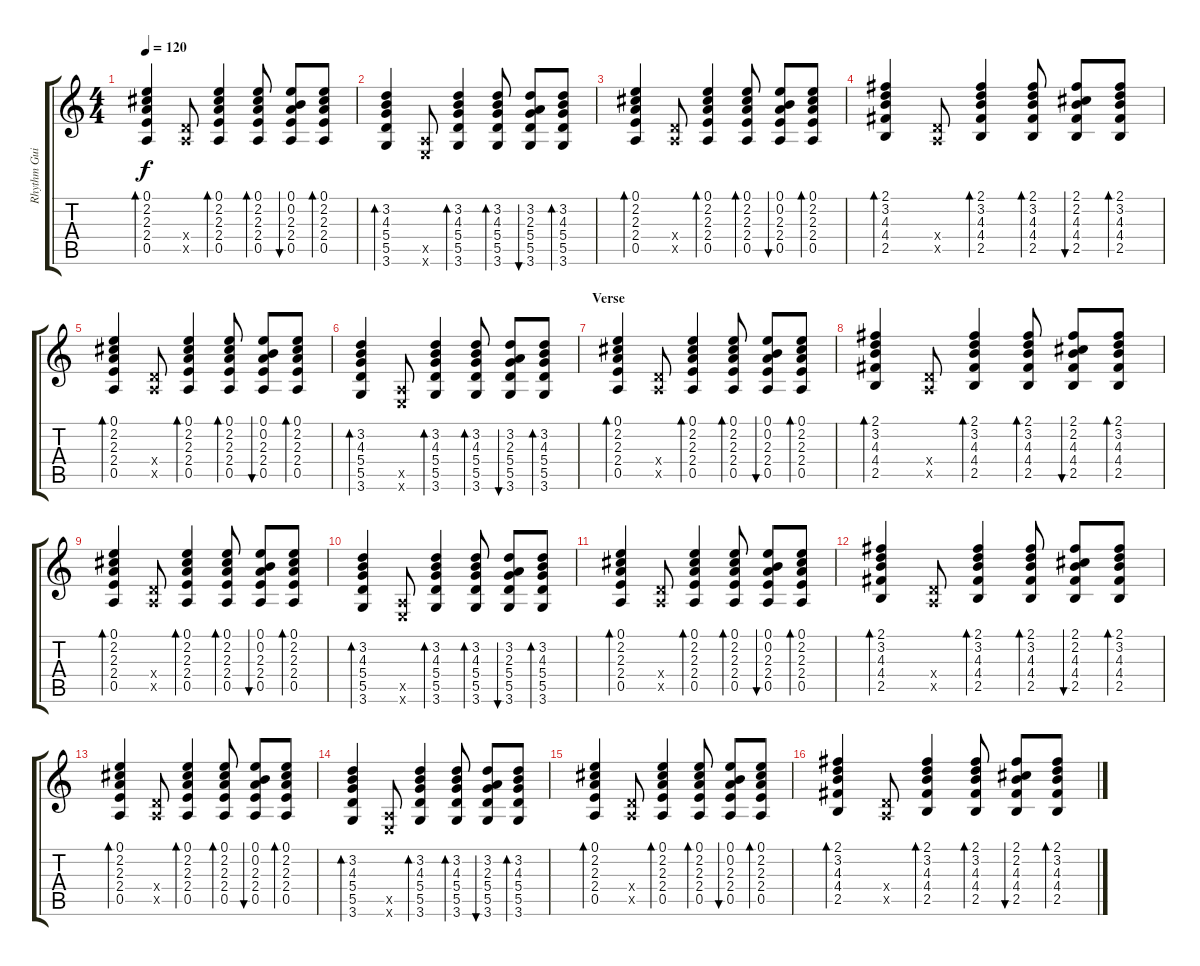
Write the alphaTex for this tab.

\track ("Rhythm Guitar (Mson)" "Rhythm Gui") {instrument overdrivenguitar}
\staff {score tabs}
\tuning (E4 B3 G3 D3 A2 E2) {hide}
\ts (4 4)
\tempo 120
\clef g2
\ks c
(0.1 2.2 2.3 2.4 0.5).4{bd 60 dy f} (0.4{x} 0.5{x}).8 (0.1 2.2 2.3 2.4 0.5).4{bd 60} (0.1 2.2 2.3 2.4 0.5).8{bd 60} (0.1 0.2 2.3 2.4 0.5).8{bu 60} (0.1 2.2 2.3 2.4 0.5).8{bd 60} |
(3.2 4.3 5.4 5.5 3.6).4{bd 60} (0.5{x} 0.6{x}).8 (3.2 4.3 5.4 5.5 3.6).4{bd 60} (3.2 4.3 5.4 5.5 3.6).8{bd 60} (3.2 2.3 5.4 5.5 3.6).8{bu 60} (3.2 4.3 5.4 5.5 3.6).8{bd 60} |
(0.1 2.2 2.3 2.4 0.5).4{bd 60} (0.4{x} 0.5{x}).8 (0.1 2.2 2.3 2.4 0.5).4{bd 60} (0.1 2.2 2.3 2.4 0.5).8{bd 60} (0.1 0.2 2.3 2.4 0.5).8{bu 60} (0.1 2.2 2.3 2.4 0.5).8{bd 60} |
(2.1 3.2 4.3 4.4 2.5).4{bd 60} (0.4{x} 0.5{x}).8 (2.1 3.2 4.3 4.4 2.5).4{bd 60} (2.1 3.2 4.3 4.4 2.5).8{bd 60} (2.1 2.2 4.3 4.4 2.5).8{bu 60} (2.1 3.2 4.3 4.4 2.5).8{bd 60} |
(0.1 2.2 2.3 2.4 0.5).4{bd 60} (0.4{x} 0.5{x}).8 (0.1 2.2 2.3 2.4 0.5).4{bd 60} (0.1 2.2 2.3 2.4 0.5).8{bd 60} (0.1 0.2 2.3 2.4 0.5).8{bu 60} (0.1 2.2 2.3 2.4 0.5).8{bd 60} |
(3.2 4.3 5.4 5.5 3.6).4{bd 60} (0.5{x} 0.6{x}).8 (3.2 4.3 5.4 5.5 3.6).4{bd 60} (3.2 4.3 5.4 5.5 3.6).8{bd 60} (3.2 2.3 5.4 5.5 3.6).8{bu 60} (3.2 4.3 5.4 5.5 3.6).8{bd 60} |
\section ("" "Verse")
(0.1 2.2 2.3 2.4 0.5).4{bd 60} (0.4{x} 0.5{x}).8 (0.1 2.2 2.3 2.4 0.5).4{bd 60} (0.1 2.2 2.3 2.4 0.5).8{bd 60} (0.1 0.2 2.3 2.4 0.5).8{bu 60} (0.1 2.2 2.3 2.4 0.5).8{bd 60} |
(2.1 3.2 4.3 4.4 2.5).4{bd 60} (0.4{x} 0.5{x}).8 (2.1 3.2 4.3 4.4 2.5).4{bd 60} (2.1 3.2 4.3 4.4 2.5).8{bd 60} (2.1 2.2 4.3 4.4 2.5).8{bu 60} (2.1 3.2 4.3 4.4 2.5).8{bd 60} |
(0.1 2.2 2.3 2.4 0.5).4{bd 60} (0.4{x} 0.5{x}).8 (0.1 2.2 2.3 2.4 0.5).4{bd 60} (0.1 2.2 2.3 2.4 0.5).8{bd 60} (0.1 0.2 2.3 2.4 0.5).8{bu 60} (0.1 2.2 2.3 2.4 0.5).8{bd 60} |
(3.2 4.3 5.4 5.5 3.6).4{bd 60} (0.5{x} 0.6{x}).8 (3.2 4.3 5.4 5.5 3.6).4{bd 60} (3.2 4.3 5.4 5.5 3.6).8{bd 60} (3.2 2.3 5.4 5.5 3.6).8{bu 60} (3.2 4.3 5.4 5.5 3.6).8{bd 60} |
(0.1 2.2 2.3 2.4 0.5).4{bd 60} (0.4{x} 0.5{x}).8 (0.1 2.2 2.3 2.4 0.5).4{bd 60} (0.1 2.2 2.3 2.4 0.5).8{bd 60} (0.1 0.2 2.3 2.4 0.5).8{bu 60} (0.1 2.2 2.3 2.4 0.5).8{bd 60} |
(2.1 3.2 4.3 4.4 2.5).4{bd 60} (0.4{x} 0.5{x}).8 (2.1 3.2 4.3 4.4 2.5).4{bd 60} (2.1 3.2 4.3 4.4 2.5).8{bd 60} (2.1 2.2 4.3 4.4 2.5).8{bu 60} (2.1 3.2 4.3 4.4 2.5).8{bd 60} |
(0.1 2.2 2.3 2.4 0.5).4{bd 60} (0.4{x} 0.5{x}).8 (0.1 2.2 2.3 2.4 0.5).4{bd 60} (0.1 2.2 2.3 2.4 0.5).8{bd 60} (0.1 0.2 2.3 2.4 0.5).8{bu 60} (0.1 2.2 2.3 2.4 0.5).8{bd 60} |
(3.2 4.3 5.4 5.5 3.6).4{bd 60} (0.5{x} 0.6{x}).8 (3.2 4.3 5.4 5.5 3.6).4{bd 60} (3.2 4.3 5.4 5.5 3.6).8{bd 60} (3.2 2.3 5.4 5.5 3.6).8{bu 60} (3.2 4.3 5.4 5.5 3.6).8{bd 60} |
(0.1 2.2 2.3 2.4 0.5).4{bd 60} (0.4{x} 0.5{x}).8 (0.1 2.2 2.3 2.4 0.5).4{bd 60} (0.1 2.2 2.3 2.4 0.5).8{bd 60} (0.1 0.2 2.3 2.4 0.5).8{bu 60} (0.1 2.2 2.3 2.4 0.5).8{bd 60} |
(2.1 3.2 4.3 4.4 2.5).4{bd 60} (0.4{x} 0.5{x}).8 (2.1 3.2 4.3 4.4 2.5).4{bd 60} (2.1 3.2 4.3 4.4 2.5).8{bd 60} (2.1 2.2 4.3 4.4 2.5).8{bu 60} (2.1 3.2 4.3 4.4 2.5).8{bd 60}
